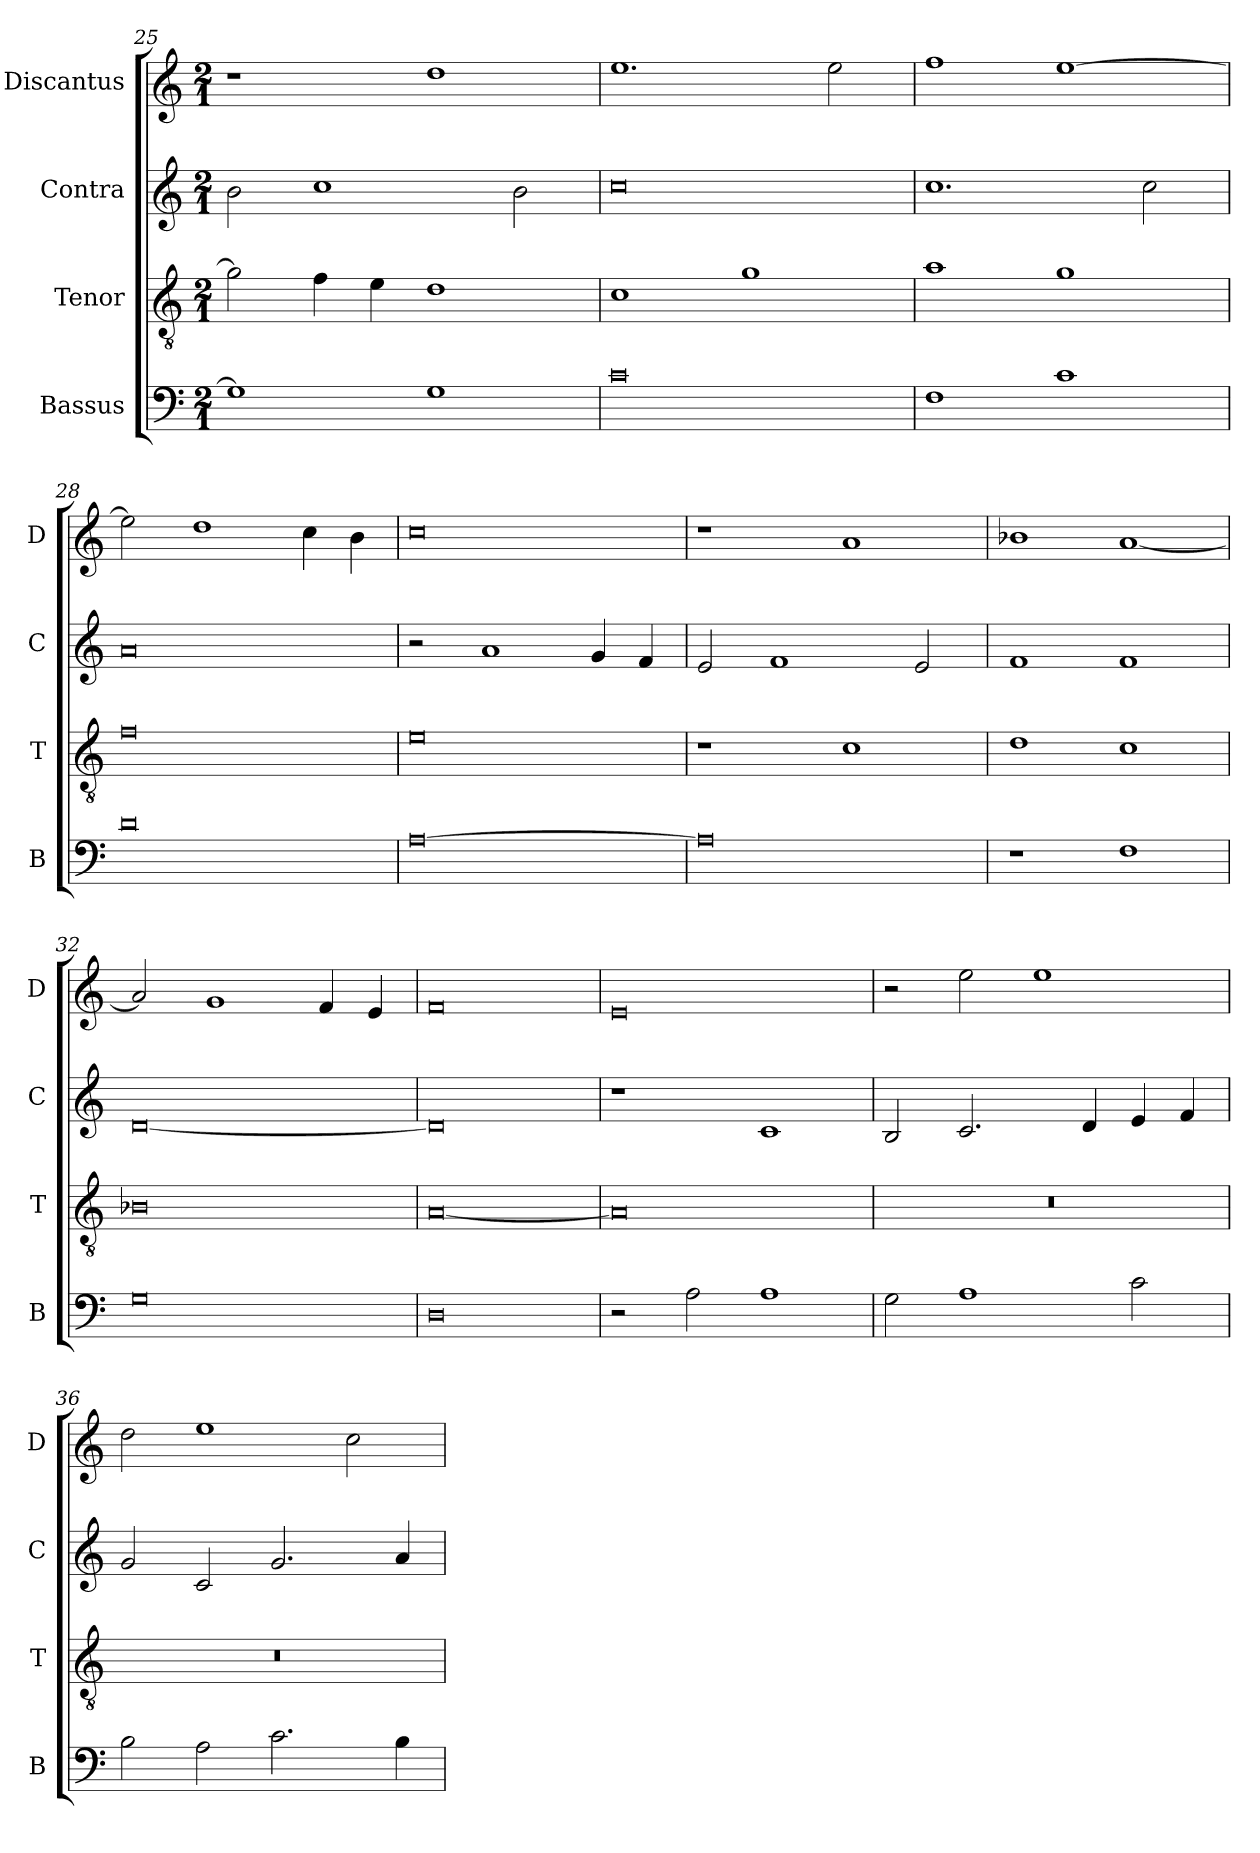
**kern	**kern	**kern	**kern
*part4	*part3	*part2	*part1
*staff4	*staff3	*staff2	*staff1
*I"Bassus	*I"Tenor	*I"Contra	*I"Discantus
*I'B	*I'T	*I'C	*I'D
*clefF4	*clefGv2	*clefG2	*clefG2
*k[]	*k[]	*k[]	*k[]
*M2/1	*M2/1	*M2/1	*M2/1
=25	=25	=25	=25
1G]	2g\]	2b\	1r
.	4f\	1cc	.
.	4e\	.	.
1G	1d	.	1dd
.	.	2b\	.
=26	=26	=26	=26
0c	1c	0cc	1.ee
.	1g	.	.
.	.	.	2ee\
=27	=27	=27	=27
1F	1a	1.cc	1ff
1c	1g	.	[1ee
.	.	2cc\	.
=28	=28	=28	=28
0d	0f	0a	2ee\]
.	.	.	1dd
.	.	.	4cc\
.	.	.	4b\
=29	=29	=29	=29
[0A	0e	2r	0cc
.	.	1a	.
.	.	4g/	.
.	.	4f/	.
=30	=30	=30	=30
0A]	1r	2e/	1r
.	.	1f	.
.	1c	.	1a
.	.	2e/	.
=31	=31	=31	=31
1r	1d	1f	1b-X
1F	1c	1f	[1a
=32	=32	=32	=32
0G	0B-X	[0d	2a/]
.	.	.	1g
.	.	.	4f/
.	.	.	4e/
=33	=33	=33	=33
0D	[0A	0d]	0f
=34	=34	=34	=34
2r	0A]	1r	0e
2A\	.	.	.
1A	.	1c	.
=35	=35	=35	=35
2G\	0r	2B/	2r
1A	.	2.c/	2ee\
.	.	.	1ee
.	.	4d/	.
2c\	.	4e/	.
.	.	4f/	.
=36	=36	=36	=36
2B\	0r	2g/	2dd\
2A\	.	2c/	1ee
2.c\	.	2.g/	.
.	.	.	2cc\
4B\	.	4a/	.
=	=	=	=
*-	*-	*-	*-
